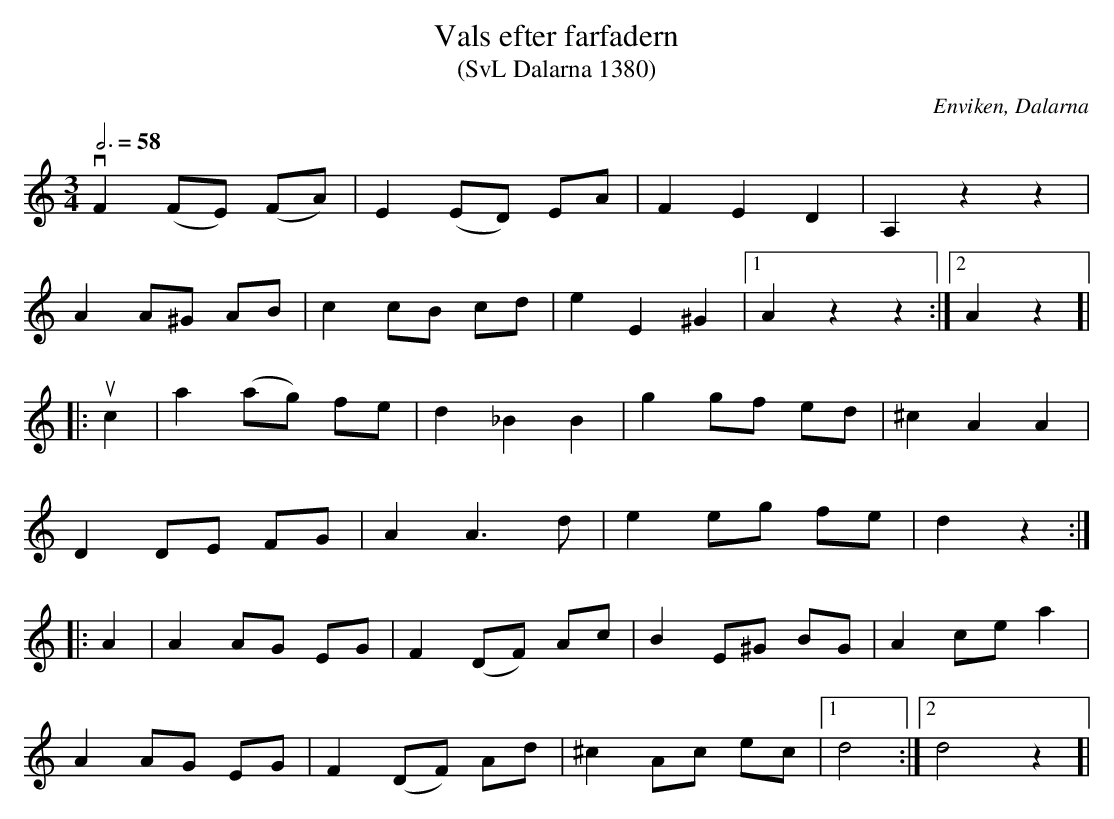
X:1
T:Vals efter farfadern
T:(SvL Dalarna 1380)
O:Enviken, Dalarna
M:3/4
L:1/8
Q:3/4=58
K:Ddor
vF2 (FE) (FA)|E2 (ED) EA|F2 E2 D2|A,2 z2 z2|
A2 A^G AB|c2 cB cd|e2 E2 ^G2|1A2 z2 z2:|2A2 z2]|
|:uc2|a2 (ag) fe|d2 _B2 B2|g2 gf ed|^c2 A2 A2|
D2 DE FG|A2 A3 d|e2 eg fe|d2 z2:|
|:A2|A2 AG EG|F2 (DF) Ac|B2 E^G BG|A2 ce a2|
A2 AG EG|F2 (DF) Ad|^c2 Ac ec|1d4:|2d4 z2]|
